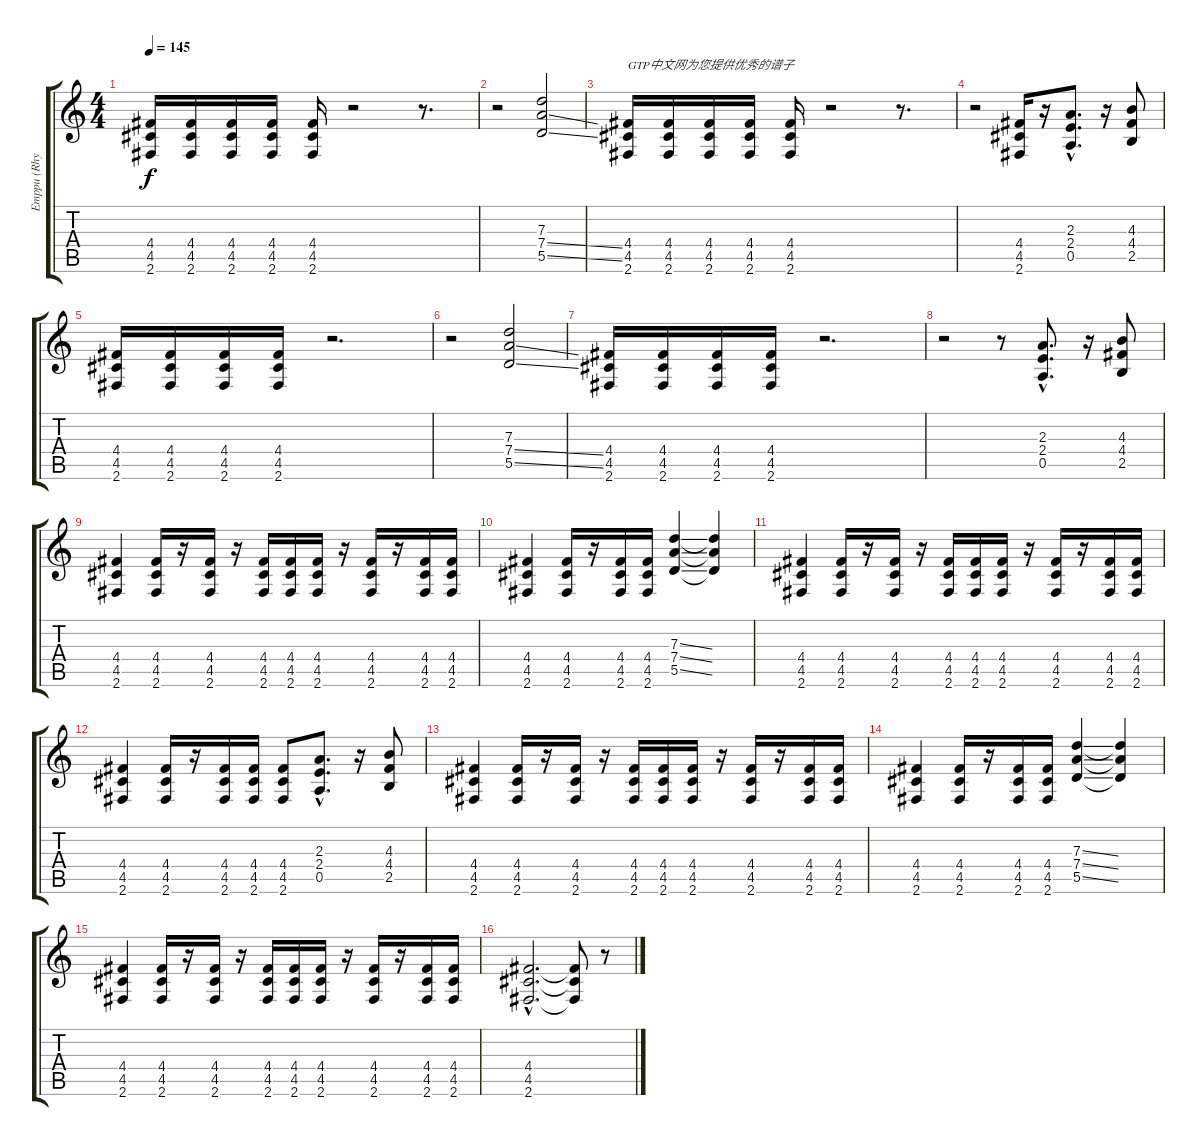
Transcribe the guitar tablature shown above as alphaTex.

\track ("Emppu (Rhythm Guitar)" "Emppu (Rhy") {instrument distortionguitar}
\staff {score tabs}
\tuning (E4 B3 G3 D3 A2 E2) {hide}
\ts (4 4)
\tempo 145
\clef g2
\ks c
(4.4 4.5 2.6).16{dy f instrument distortionguitar} (4.4 4.5 2.6).16 (4.4 4.5 2.6).16 (4.4 4.5 2.6).16 (4.4 4.5 2.6).16 r.2 r.8{d} |
r.2 (7.3 7.4{ss} 5.5{ss}).2 |
(4.4 4.5 2.6).16{txt "GTP中文网为您提供优秀的谱子"} (4.4 4.5 2.6).16 (4.4 4.5 2.6).16 (4.4 4.5 2.6).16 (4.4 4.5 2.6).16 r.2 r.8{d} |
r.2 (4.4 4.5 2.6).16 r.16 (2.3{hac} 2.4{hac} 0.5{hac}).8{d} r.16 (4.3 4.4 2.5).8 |
(4.4 4.5 2.6).16 (4.4 4.5 2.6).16 (4.4 4.5 2.6).16 (4.4 4.5 2.6).16 r.2{d} |
r.2 (7.3 7.4{ss} 5.5{ss}).2 |
(4.4 4.5 2.6).16 (4.4 4.5 2.6).16 (4.4 4.5 2.6).16 (4.4 4.5 2.6).16 r.2{d} |
r.2 r.8 (2.3{hac} 2.4{hac} 0.5{hac}).8{d} r.16 (4.3 4.4 2.5).8 |
(4.4 4.5 2.6).4 (4.4 4.5 2.6).16 r.16 (4.4 4.5 2.6).16 r.16 (4.4 4.5 2.6).16 (4.4 4.5 2.6).16 (4.4 4.5 2.6).16 r.16 (4.4 4.5 2.6).16 r.16 (4.4 4.5 2.6).16 (4.4 4.5 2.6).16 |
(4.4 4.5 2.6).4 (4.4 4.5 2.6).16 r.16 (4.4 4.5 2.6).16 (4.4 4.5 2.6).16 (7.3{ss} 7.4{ss} 5.5{ss}).4 (7.3{t} 7.4{t} 5.5{t}).4 |
(4.4 4.5 2.6).4 (4.4 4.5 2.6).16 r.16 (4.4 4.5 2.6).16 r.16 (4.4 4.5 2.6).16 (4.4 4.5 2.6).16 (4.4 4.5 2.6).16 r.16 (4.4 4.5 2.6).16 r.16 (4.4 4.5 2.6).16 (4.4 4.5 2.6).16 |
(4.4 4.5 2.6).4 (4.4 4.5 2.6).16 r.16 (4.4 4.5 2.6).16 (4.4 4.5 2.6).16 (4.4 4.5 2.6).8 (2.3{hac} 2.4{hac} 0.5{hac}).8{d} r.16 (4.3 4.4 2.5).8 |
(4.4 4.5 2.6).4 (4.4 4.5 2.6).16 r.16 (4.4 4.5 2.6).16 r.16 (4.4 4.5 2.6).16 (4.4 4.5 2.6).16 (4.4 4.5 2.6).16 r.16 (4.4 4.5 2.6).16 r.16 (4.4 4.5 2.6).16 (4.4 4.5 2.6).16 |
(4.4 4.5 2.6).4 (4.4 4.5 2.6).16 r.16 (4.4 4.5 2.6).16 (4.4 4.5 2.6).16 (7.3{ss} 7.4{ss} 5.5{ss}).4 (7.3{t} 7.4{t} 5.5{t}).4 |
(4.4 4.5 2.6).4 (4.4 4.5 2.6).16 r.16 (4.4 4.5 2.6).16 r.16 (4.4 4.5 2.6).16 (4.4 4.5 2.6).16 (4.4 4.5 2.6).16 r.16 (4.4 4.5 2.6).16 r.16 (4.4 4.5 2.6).16 (4.4 4.5 2.6).16 |
(4.4{hac} 4.5{hac} 2.6{hac}).2{d} (4.4{t} 4.5{t} 2.6{t}).8 r.8
